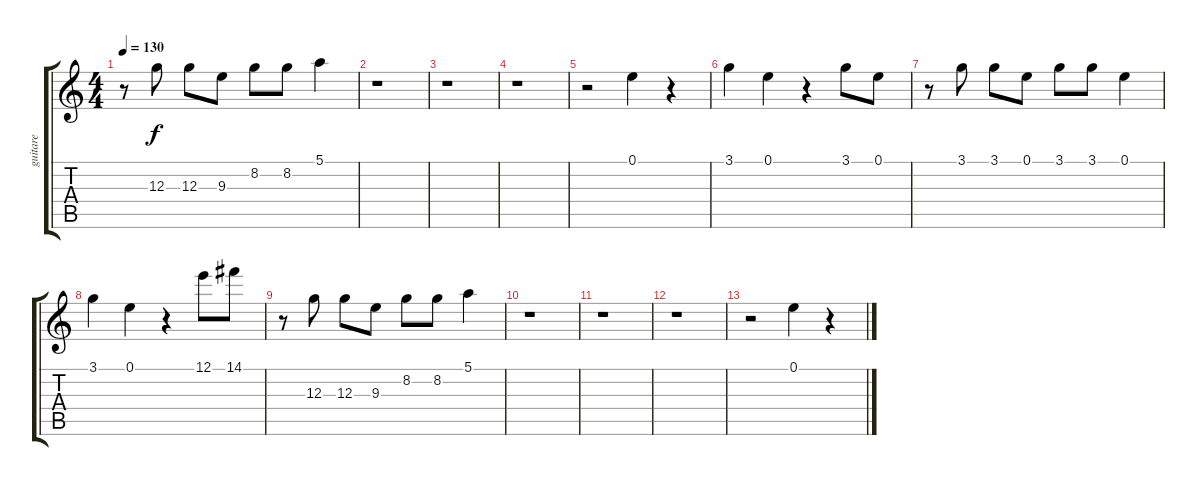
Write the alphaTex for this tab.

\track ("guitare" "guitare") {instrument electricguitarclean}
\staff {score tabs}
\tuning (E4 B3 G3 D3 A2 E2) {hide}
\ts (4 4)
\tempo 130
\clef g2
\ks c
r.8{dy f} 12.3.8 12.3.8 9.3.8 8.2.8 8.2.8 5.1.4 |
r.1 |
r.1 |
r.1 |
r.2 0.1.4 r.4 |
3.1.4 0.1.4 r.4 3.1.8 0.1.8 |
r.8 3.1.8 3.1.8 0.1.8 3.1.8 3.1.8 0.1.4 |
3.1.4 0.1.4 r.4 12.1.8 14.1.8 |
r.8 12.3.8 12.3.8 9.3.8 8.2.8 8.2.8 5.1.4 |
r.1 |
r.1 |
r.1 |
r.2 0.1.4 r.4
